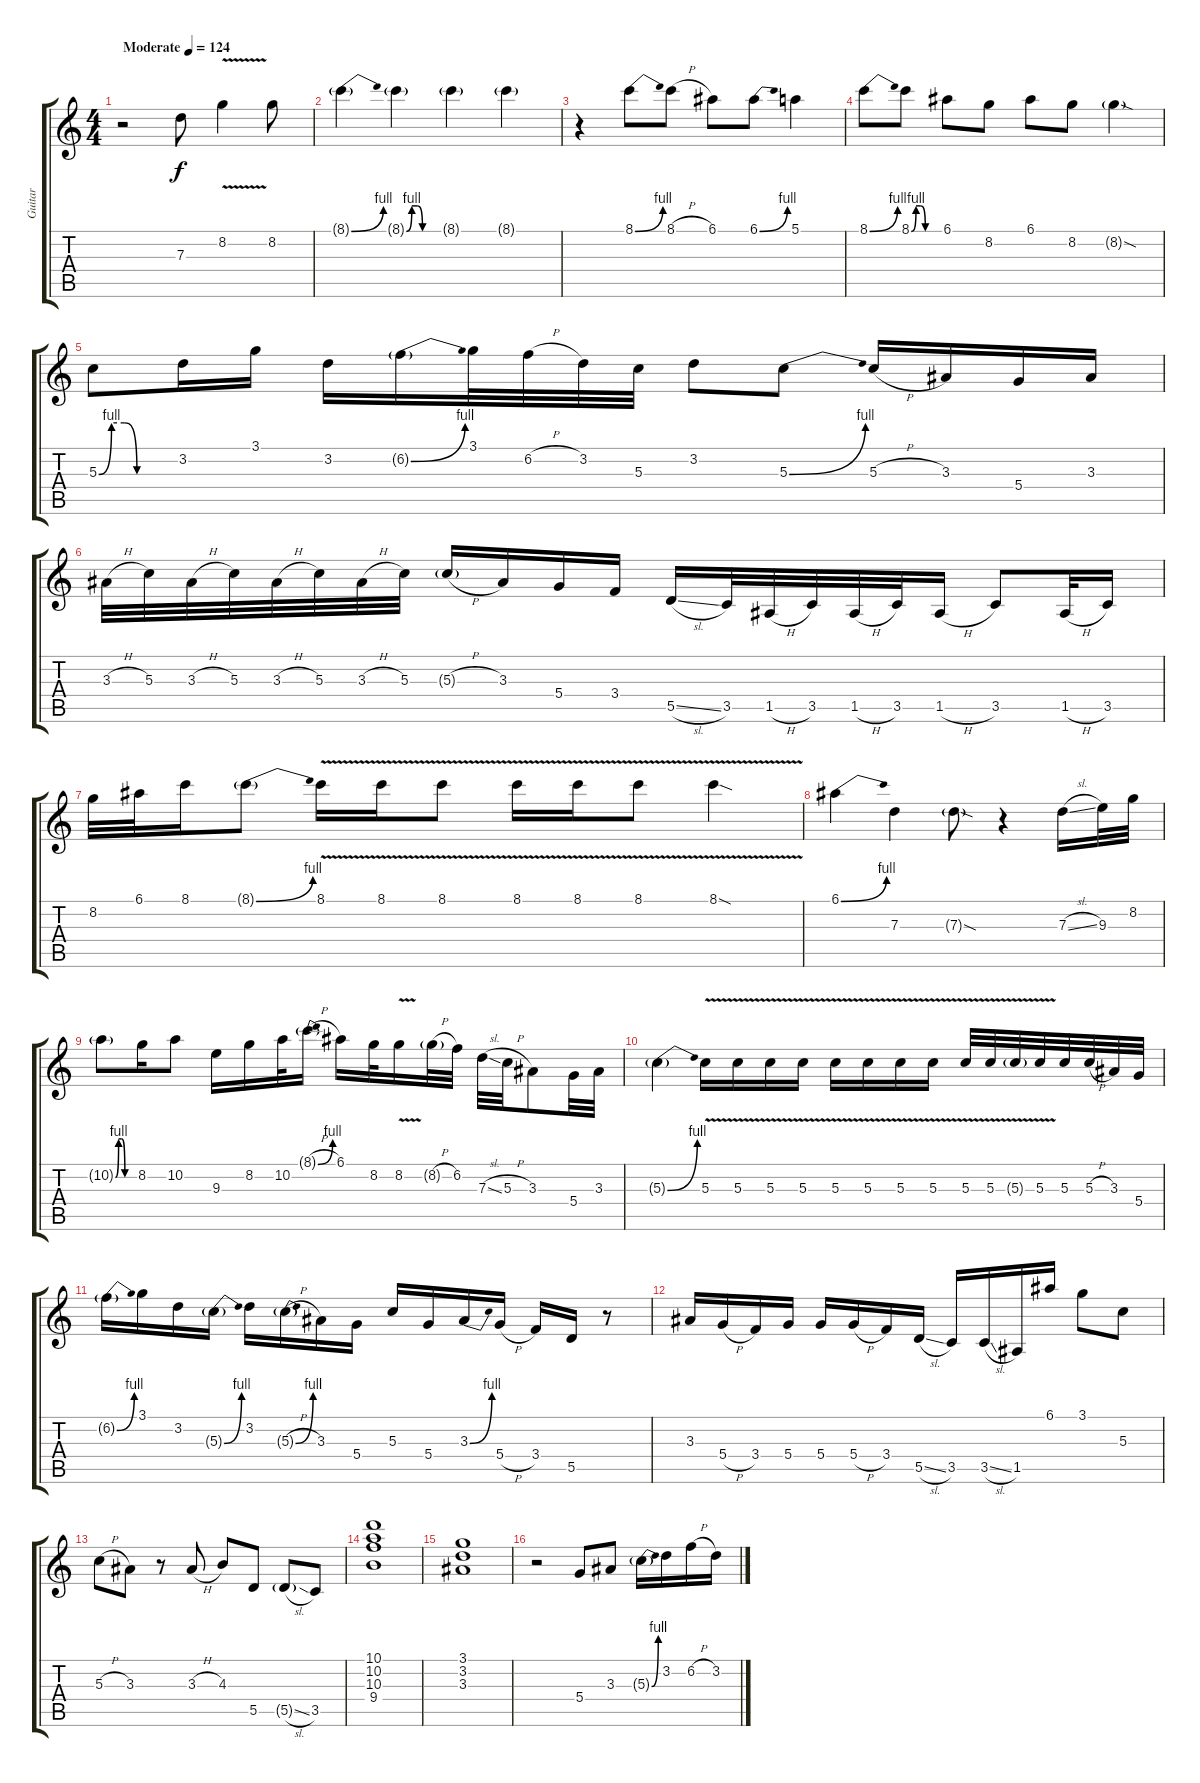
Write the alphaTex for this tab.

\track ("Guitar" "Guitar") {instrument distortionguitar}
\staff {score tabs}
\tuning (E4 B3 G3 D3 A2 E2) {hide}
\ts (4 4)
\tempo (124 "Moderate")
\clef g2
\ks c
r.2{dy f instrument distortionguitar} 7.3.8 8.2{v}.4 8.2.8 |
8.1{be (bend 0 0 60 4) g}.4 8.1{be (custom 0 0 10 4 20 4 30 0 60 0) g}.4 8.1{g}.4 8.1{g}.4 |
r.4 8.1{be (bend 0 0 60 4)}.8 8.1{h}.8 6.1.8 6.1{be (bend 0 0 60 4)}.8 5.1.4 |
8.1{be (bend 0 0 60 4)}.8 8.1{be (custom 0 0 10 4 20 4 30 0 60 0)}.8 6.1.8 8.2.8 6.1.8 8.2.8 8.2{sod g}.4 |
5.3{be (custom 0 0 10 4 20 4 30 0 60 0)}.8 3.2.16 3.1.16 3.2.16 6.2{be (bend 0 0 60 4) g}.16 3.1.32 6.2{h}.32 3.2.32 5.3.32 3.2.8 5.3{be (bend 0 0 60 4)}.8 5.3{h}.16 3.3.16 5.4.16 3.3.16 |
3.3{h}.32 5.3.32 3.3{h}.32 5.3.32 3.3{h}.32 5.3.32 3.3{h}.32 5.3.32 5.3{h g}.16 3.3.16 5.4.16 3.4.16 5.5{sl}.16 3.5.32 1.5{h}.32 3.5.32 1.5{h}.32 3.5.32 1.5{h}.16 3.5.8 1.5{h}.32 3.5.16 |
8.2.32 6.1.32 8.1.16 8.1{be (bend 0 0 60 4) g}.8 8.1{v}.16 8.1{v}.16 8.1{v}.8 8.1{v}.16 8.1{v}.16 8.1{v}.8 8.1{v sod}.4 |
6.1{be (bend 0 0 60 4)}.4 7.3.4 7.3{sod g}.8 r.4 7.3{sl}.16 9.3.32 8.2.32 |
10.2{be (custom 0 0 10 4 20 4 30 0 60 0) g}.8 8.2.16 10.2.8 9.3.16 8.2.16 10.2.32 8.1{be (bend 0 0 60 4) h g}.16 6.1.16 8.2.32 8.2{v}.16 8.2{h g}.32 6.2.32 7.3{sl}.32 5.3{h}.32 3.3.8 5.4.32 3.3.32 |
5.3{be (bend 0 0 60 4) g}.4 5.3{v}.16 5.3{v}.16 5.3{v}.16 5.3{v}.16 5.3{v}.16 5.3{v}.16 5.3{v}.16 5.3{v}.16 5.3{v}.32 5.3{v}.32 5.3{v g}.32 5.3{v}.32 5.3.32 5.3{h}.32 3.3.32 5.4.32 |
6.2{be (bend 0 0 60 4) g}.16 3.1.16 3.2.16 5.3{be (bend 0 0 60 4) g}.16 3.2.16 5.3{be (bend 0 0 60 4) h g}.16 3.3.16 5.4.16 5.3.16 5.4.16 3.3{be (bend 0 0 60 4)}.16 5.4{h}.16 3.4.16 5.5.16 r.8 |
3.3.16 5.4{h}.16 3.4.16 5.4.16 5.4.16 5.4{h}.16 3.4.16 5.5{sl}.16 3.5.16 3.5{sl}.16 1.5.16 6.1.16 3.1.8 5.3.8 |
5.3{h}.8 3.3.8 r.8 3.3{h}.8 4.3.8 5.5.8 5.5{sl g}.8 3.5.8 |
(10.1 10.2 10.3 9.4).1 |
(3.1 3.2 3.3).1 |
r.2 5.4.8 3.3.8 5.3{be (bend 0 0 60 4) g}.16 3.2.16 6.2{h}.16 3.2.16
